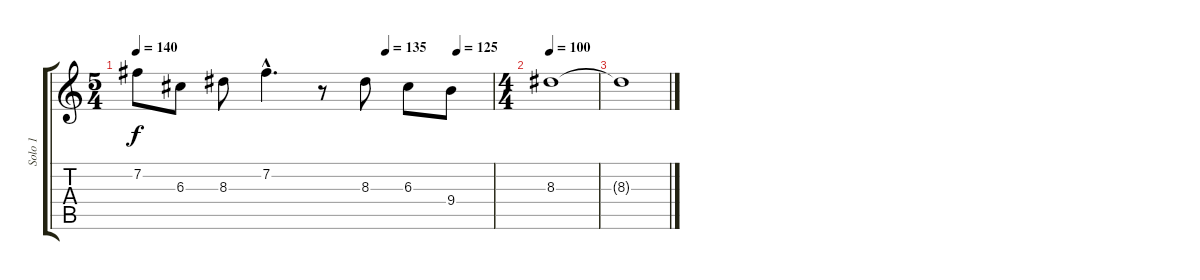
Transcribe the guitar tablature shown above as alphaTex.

\track ("Solo 1" "Solo 1") {instrument overdrivenguitar}
\staff {score tabs}
\tuning (E4 B3 G3 D3 A2 E2) {hide}
\ts (5 4)
\tempo 140
\tempo (135 0.7)
\tempo (125 0.9)
\clef g2
\ks c
7.2.8{dy f} 6.3.8 8.3.8 7.2{hac}.4{d} r.8 8.3.8 6.3.8 9.4.8 |
\ts (4 4)
\tempo 100
8.3.1 |
8.3{t}.1
